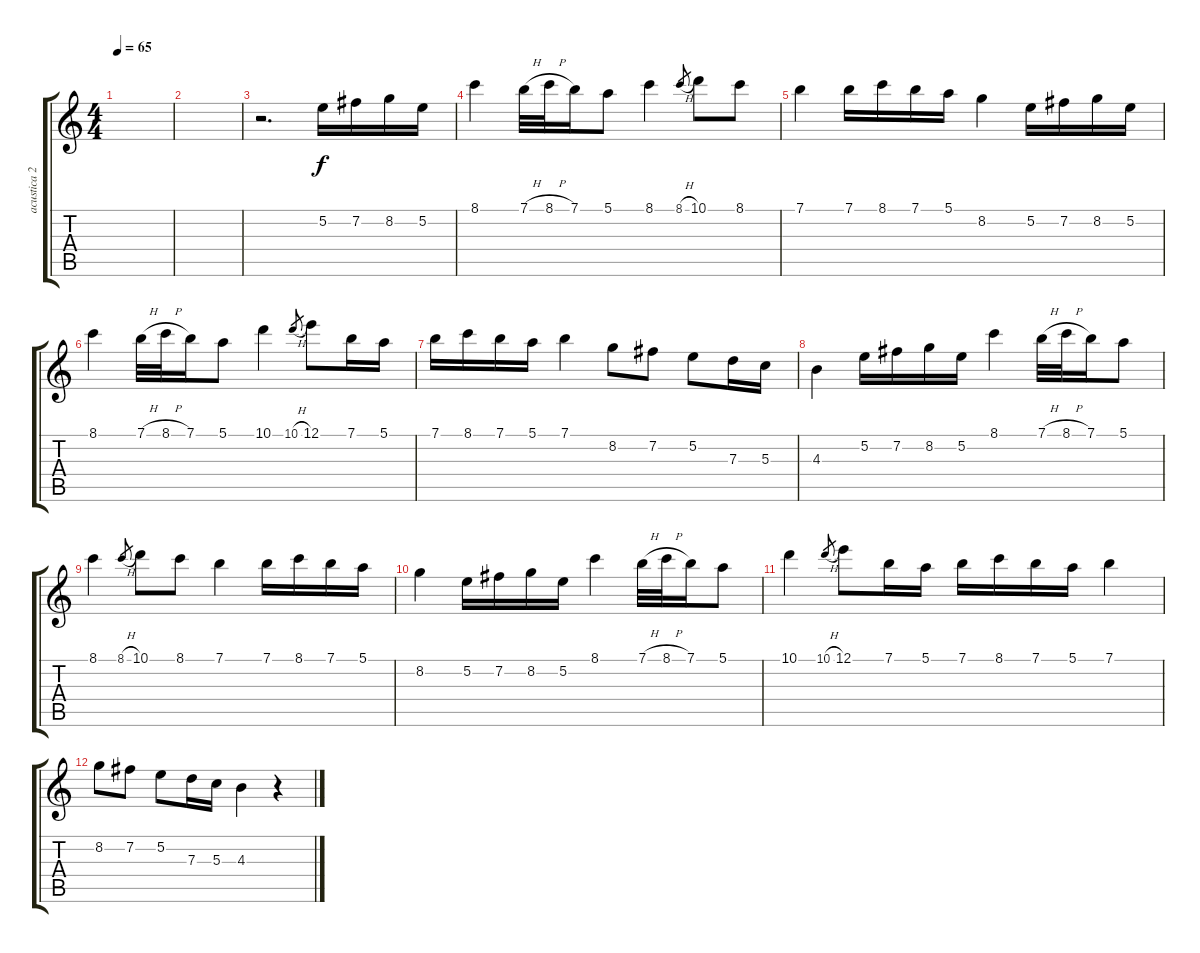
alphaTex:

\track ("acustica 2" "acustica 2") {instrument acousticguitarnylon}
\staff {score tabs}
\tuning (E4 B3 G3 D3 A2 E2) {hide}
\ts (4 4)
\tempo 65
\clef g2
\ks c
|
|
r.2{d} 5.2.16 7.2.16 8.2.16 5.2.16 |
8.1.4 7.1{h}.32 8.1{h}.32 7.1.16 5.1.8 8.1.4 8.1{h}.8{gr} 10.1.8 8.1.8 |
7.1.4 7.1.16 8.1.16 7.1.16 5.1.16 8.2.4 5.2.16 7.2.16 8.2.16 5.2.16 |
8.1.4 7.1{h}.32 8.1{h}.32 7.1.16 5.1.8 10.1.4 10.1{h}.8{gr} 12.1.8 7.1.16 5.1.16 |
7.1.16 8.1.16 7.1.16 5.1.16 7.1.4 8.2.8 7.2.8 5.2.8 7.3.16 5.3.16 |
4.3.4 5.2.16 7.2.16 8.2.16 5.2.16 8.1.4 7.1{h}.32 8.1{h}.32 7.1.16 5.1.8 |
8.1.4 8.1{h}.8{gr} 10.1.8 8.1.8 7.1.4 7.1.16 8.1.16 7.1.16 5.1.16 |
8.2.4 5.2.16 7.2.16 8.2.16 5.2.16 8.1.4 7.1{h}.32 8.1{h}.32 7.1.16 5.1.8 |
10.1.4 10.1{h}.8{gr} 12.1.8 7.1.16 5.1.16 7.1.16 8.1.16 7.1.16 5.1.16 7.1.4 |
8.2.8 7.2.8 5.2.8 7.3.16 5.3.16 4.3.4 r.4
